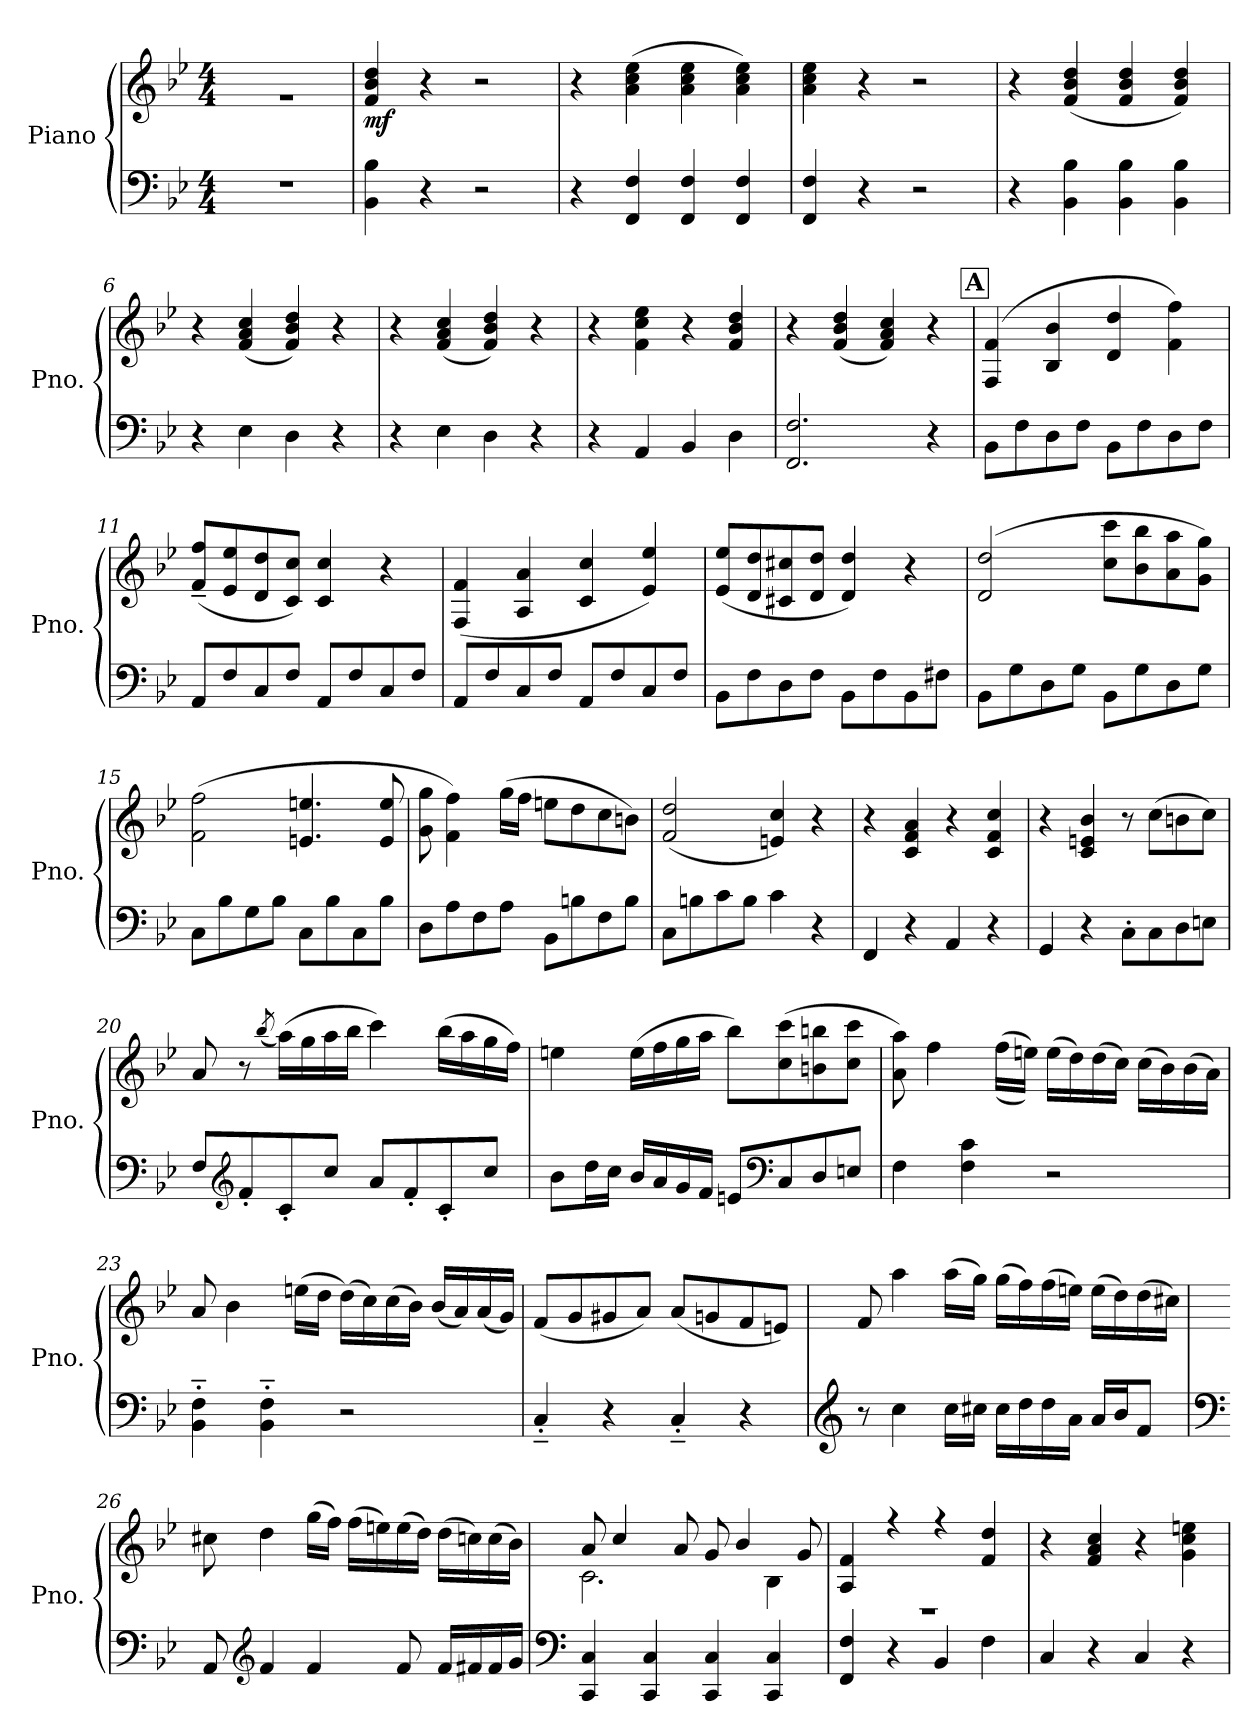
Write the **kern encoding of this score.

**kern	**kern	**dynam
*part1	*part1	*part1
*staff2	*staff1	*staff1/2
*I"Piano	*	*
*I'Pno.	*	*
*clefF4	*clefG2	*
*k[b-e-]	*k[b-e-]	*
*M4/4	*M4/4	*
*MM65	*MM65	*
=1	=1	=1
1r	1rg	.
=2	=2	=2
!	!	!LO:DY:b
4BB-\ 4B-\	4f/ 4b-/ 4dd/	mf
4r	4r	.
2r	2r	.
=3	=3	=3
4r	4r	.
4FF/ 4F/	(4a\ 4cc\ 4ee-\	.
4FF/ 4F/	4a\ 4cc\ 4ee-\	.
4FF/ 4F/	4a\ 4cc\ 4ee-\)	.
=4	=4	=4
4FF/ 4F/	4a\ 4cc\ 4ee-\	.
4r	4r	.
2r	2r	.
=5	=5	=5
4r	4r	.
4BB-\ 4B-\	(4f/ 4b-/ 4dd/	.
4BB-\ 4B-\	4f/ 4b-/ 4dd/	.
4BB-\ 4B-\	4f/ 4b-/ 4dd/)	.
!!LO:LB:g=z
=6	=6	=6
4r	4r	.
4E-\	(4f/ 4a/ 4cc/	.
4D\	4f/ 4b-/ 4dd/)	.
4r	4r	.
=7	=7	=7
4r	4r	.
4E-\	(4f/ 4a/ 4cc/	.
4D\	4f/ 4b-/ 4dd/)	.
4r	4r	.
=8	=8	=8
4r	4r	.
4AA/	4f\ 4cc\ 4ee-\	.
4BB-/	4r	.
4D\	4f/ 4b-/ 4dd/	.
=9	=9	=9
2.FF/ 2.F/	4r	.
.	(4f/ 4b-/ 4dd/	.
.	4f/ 4a/ 4cc/)	.
4r	4r	.
!!LO:LB:g=z
!!LO:REH:place=s1:a:B:fs=14:t=A
=10	=10	=10
8BB-\L	(4F/ 4f/	.
8F\	.	.
8D\	4B-/ 4b-/	.
8F\J	.	.
8BB-\L	4d/ 4dd/	.
8F\	.	.
8D\	4f\ 4ff\)	.
8F\J	.	.
=11	=11	=11
8AA/L	(8f/~ 8ff/~L	.
8F/	8e-/ 8ee-/	.
8C/	8d/ 8dd/	.
8F/J	8c/ 8cc/J)	.
8AA/L	4c/ 4cc/	.
8F/	.	.
8C/	4r	.
8F/J	.	.
=12	=12	=12
8AA/L	(4F/ 4f/	.
8F/	.	.
8C/	4A/ 4a/	.
8F/J	.	.
8AA/L	4c/ 4cc/	.
8F/	.	.
8C/	4e-/ 4ee-/)	.
8F/J	.	.
=13	=13	=13
8BB-\L	(8e-/ 8ee-/L	.
8F\	8d/ 8dd/	.
8D\	8c#X/ 8cc#X/	.
8F\J	8d/ 8dd/J	.
8BB-\L	4d/ 4dd/)	.
8F\	.	.
8BB-\	4r	.
8F#X\J	.	.
!!LO:LB:g=z
=14	=14	=14
8BB-\L	(2d/ 2dd/	.
8G\	.	.
8D\	.	.
8G\J	.	.
8BB-\L	8cc\ 8ccc\L	.
8G\	8b-\ 8bb-\	.
8D\	8a\ 8aa\	.
8G\J	8g\ 8gg\J)	.
=15	=15	=15
8C\L	(2f\ 2ff\	.
8B-\	.	.
8G\	.	.
8B-\J	.	.
8C\L	4.en/ 4.een/	.
8B-\	.	.
8C\	.	.
8B-\J	8e/ 8ee/	.
=16	=16	=16
8D\L	8g\ 8gg\	.
8A\	4f\ 4ff\)	.
8F\	.	.
8A\J	(16gg\LL	.
.	16ff\JJ	.
8BB-\L	8een\L	.
8Bn\	8dd\	.
8F\	8cc\	.
8B\J	8bn\J)	.
=17	=17	=17
8C\L	(2f/ 2dd/	.
8Bn\	.	.
8c\	.	.
8B\J	.	.
4c\	4en/ 4cc/)	.
4r	4r	.
!!LO:PB:g=z
=18	=18	=18
4FF/	4r	.
4r	4c/ 4f/ 4a/	.
4AA/	4r	.
4r	4c/ 4f/ 4cc/	.
=19	=19	=19
4GG/	4r	.
4r	4c/ 4en/ 4b-/	.
8C'\L	8r	.
8C\	(8cc\L	.
8D\	8bn\	.
8En\J	8cc\J)	.
=20	=20	=20
8F/L	8a/	.
*clefG2	*	*
8f'/	8r	.
.	(8qbb-/	.
8c'/	(16aa\LL)	.
.	16gg\	.
8cc/J	16aa\	.
.	16bb-\JJ	.
8a/L	4ccc\)	.
8f'/	.	.
8c'/	(16bb-\LL	.
.	16aa\	.
8cc/J	16gg\	.
.	16ff\JJ)	.
!!LO:LB:g=z
=21	=21	=21
8b-\L	4een\	.
16dd\L	.	.
16cc\JJ	.	.
16b-/LL	(16ee\LL	.
16a/	16ff\	.
16g/	16gg\	.
16f/JJ	16aa\JJ	.
8en/L	8bb-\L)	.
*clefF4	*	*
8C/	(8cc\ 8ccc\	.
8D/	8bn\ 8bbn\	.
8En/J	8cc\ 8ccc\J	.
=22	=22	=22
4F\	8a\ 8aa\)	.
.	4ff\	.
4F\ 4c\	.	.
.	((16ff\LL	.
.	16een\JJ))	.
2r	(16ee\LL	.
.	16dd\)	.
.	(16dd\	.
.	16cc\JJ)	.
.	(16cc\LL	.
.	16b-\)	.
.	(16b-\	.
.	16a\JJ)	.
=23	=23	=23
4BB-\'~ 4F\'~	8a/	.
.	4b-\	.
4BB-\'~ 4F\'~	.	.
.	(16een\LL	.
.	16dd\JJ	.
2r	(16dd\LL)	.
.	16cc\)	.
.	(16cc\	.
.	16b-\JJ)	.
.	(16b-/LL	.
.	16a/)	.
.	(16a/	.
.	16g/JJ)	.
!!LO:LB:g=z
=24	=24	=24
4C'~/	(8f/L	.
.	8g/	.
4r	8g#X/	.
.	8a/J)	.
4C'~/	(8a/L	.
.	8gn/	.
4r	8f/	.
.	8en/J)	.
=25	=25	=25
*clefG2	*	*
8r	8f/	.
4cc\	4aa\	.
16cc\LL	(16aa\LL	.
16cc#X\JJ	16gg\JJ)	.
16cc#\LL	(16gg\LL	.
16dd\	16ff\)	.
16dd\	(16ff\	.
16a\JJ	16een\JJ)	.
16a/LL	(16ee\LL	.
16b-/J	16dd\)	.
8f/J	(16dd\	.
.	16cc#X\JJ)	.
=26	=26	=26
*clefF4	*	*
8AA/	8cc#X\	.
*clefG2	*	*
4f/	4dd\	.
4f/	(16gg\LL	.
.	16ff\JJ)	.
.	(16ff\LL	.
.	16een\)	.
8f/	(16ee\	.
.	16dd\JJ)	.
16f/LL	(16dd\LL	.
16f#X/	16ccn\)	.
16f#/	(16cc\	.
16g/JJ	16b-\JJ)	.
!!LO:LB:g=z
=27	=27	=27
*clefF4	*	*
*	*^	*
4CC/ 4C/	8a/	2.c\	.
.	4cc/	.	.
4CC/ 4C/	.	.	.
.	8a/	.	.
4CC/ 4C/	8g/	.	.
.	4b-/	.	.
4CC/ 4C/	.	4B-\	.
.	8g/	.	.
=28	=28	=28	=28
4FF/ 4F/	4A/ 4f/	1r	.
4r	4r	.	.
4BB-/	4r	.	.
4F\	4f/ 4dd/	.	.
*	*v	*v	*
=29	=29	=29
4C/	4r	.
4r	4f/ 4a/ 4cc/	.
4C/	4r	.
4r	4g\ 4cc\ 4een\	.
=	=	=
*-	*-	*-
